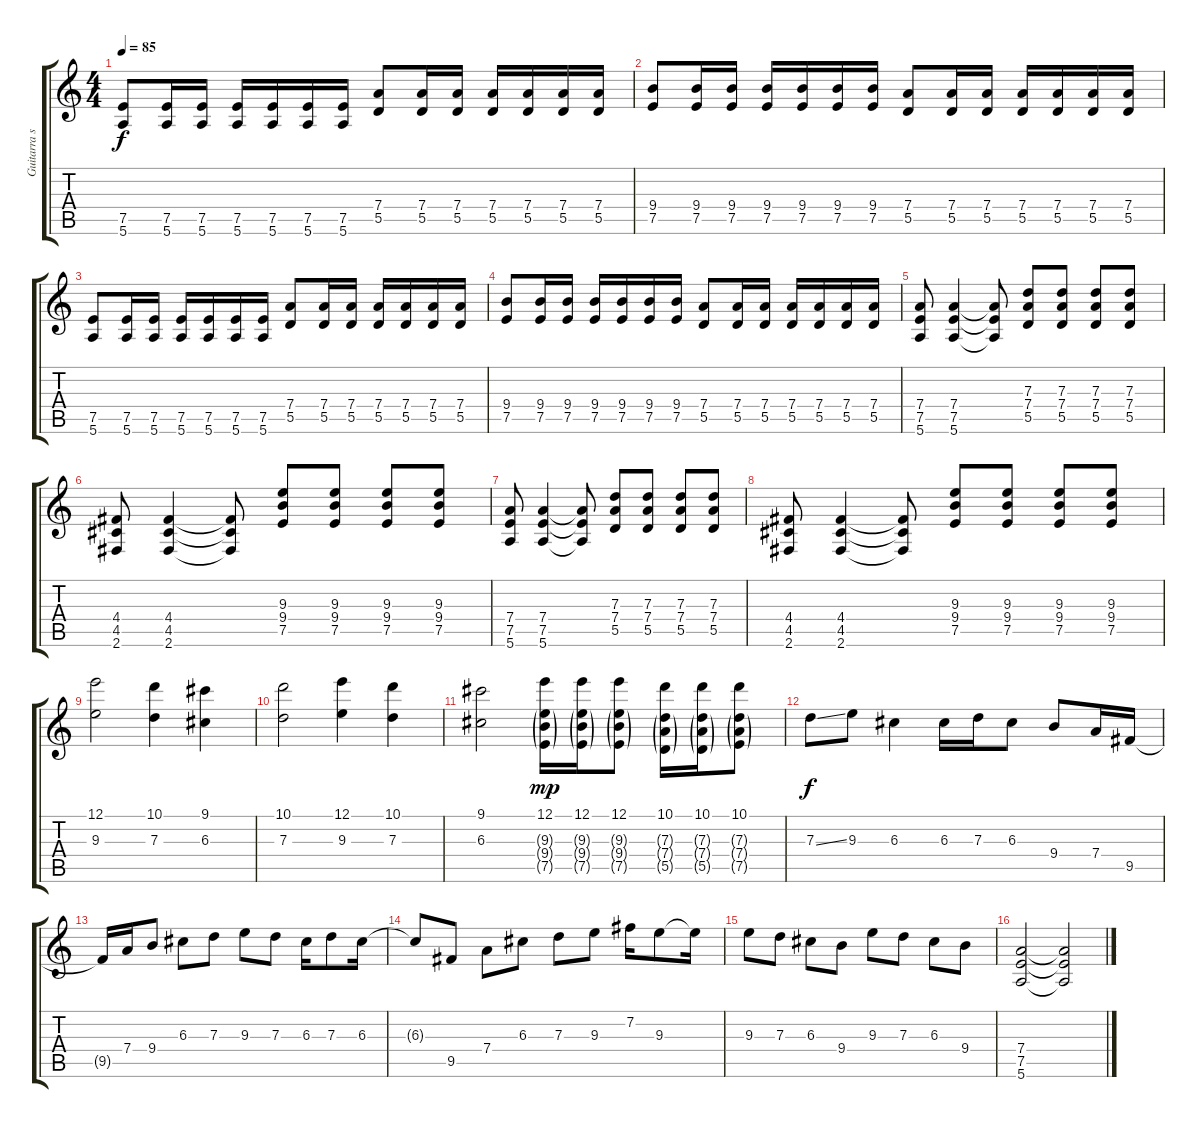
\track ("Guitarra solo" "Guitarra s") {instrument overdrivenguitar}
\staff {score tabs}
\tuning (E4 B3 G3 D3 A2 E2) {hide}
\ts (4 4)
\tempo 85
\clef g2
\ks c
(7.5 5.6).8{dy f} (7.5 5.6).16 (7.5 5.6).16 (7.5 5.6).16 (7.5 5.6).16 (7.5 5.6).16 (7.5 5.6).16 (7.4 5.5).8 (7.4 5.5).16 (7.4 5.5).16 (7.4 5.5).16 (7.4 5.5).16 (7.4 5.5).16 (7.4 5.5).16 |
(9.4 7.5).8 (9.4 7.5).16 (9.4 7.5).16 (9.4 7.5).16 (9.4 7.5).16 (9.4 7.5).16 (9.4 7.5).16 (7.4 5.5).8 (7.4 5.5).16 (7.4 5.5).16 (7.4 5.5).16 (7.4 5.5).16 (7.4 5.5).16 (7.4 5.5).16 |
(7.5 5.6).8 (7.5 5.6).16 (7.5 5.6).16 (7.5 5.6).16 (7.5 5.6).16 (7.5 5.6).16 (7.5 5.6).16 (7.4 5.5).8 (7.4 5.5).16 (7.4 5.5).16 (7.4 5.5).16 (7.4 5.5).16 (7.4 5.5).16 (7.4 5.5).16 |
(9.4 7.5).8 (9.4 7.5).16 (9.4 7.5).16 (9.4 7.5).16 (9.4 7.5).16 (9.4 7.5).16 (9.4 7.5).16 (7.4 5.5).8 (7.4 5.5).16 (7.4 5.5).16 (7.4 5.5).16 (7.4 5.5).16 (7.4 5.5).16 (7.4 5.5).16 |
(7.4 7.5 5.6).8 (7.4 7.5 5.6).4 (7.4{t} 7.5{t} 5.6{t}).8 (7.3 7.4 5.5).8 (7.3 7.4 5.5).8 (7.3 7.4 5.5).8 (7.3 7.4 5.5).8 |
(4.4 4.5 2.6).8 (4.4 4.5 2.6).4 (4.4{t} 4.5{t} 2.6{t}).8 (9.3 9.4 7.5).8 (9.3 9.4 7.5).8 (9.3 9.4 7.5).8 (9.3 9.4 7.5).8 |
(7.4 7.5 5.6).8 (7.4 7.5 5.6).4 (7.4{t} 7.5{t} 5.6{t}).8 (7.3 7.4 5.5).8 (7.3 7.4 5.5).8 (7.3 7.4 5.5).8 (7.3 7.4 5.5).8 |
(4.4 4.5 2.6).8 (4.4 4.5 2.6).4 (4.4{t} 4.5{t} 2.6{t}).8 (9.3 9.4 7.5).8 (9.3 9.4 7.5).8 (9.3 9.4 7.5).8 (9.3 9.4 7.5).8 |
(12.1 9.3).2 (10.1 7.3).4 (9.1 6.3).4 |
(10.1 7.3).2 (12.1 9.3).4 (10.1 7.3).4 |
(9.1 6.3).2 (12.1 9.3{g} 9.4{g} 7.5{g}).16{dy mp} (12.1 9.3{g} 9.4{g} 7.5{g}).16 (12.1 9.3{g} 9.4{g} 7.5{g}).8 (10.1 7.3{g} 7.4{g} 5.5{g}).16 (10.1 7.3{g} 7.4{g} 5.5{g}).16 (10.1 7.3{g} 7.4{g} 7.5{g}).8 |
7.3{ss}.8{dy f} 9.3.8 6.3.4 6.3.16 7.3.16 6.3.8 9.4.8 7.4.16 9.5.16 |
9.5{t}.16 7.4.16 9.4.8 6.3.8 7.3.8 9.3.8 7.3.8 6.3.16 7.3.8 6.3.16 |
6.3{t}.8 9.5.8 7.4.8 6.3.8 7.3.8 9.3.8 7.2.16 9.3.8 9.3{t}.16 |
9.3.8 7.3.8 6.3.8 9.4.8 9.3.8 7.3.8 6.3.8 9.4.8 |
(7.4 7.5 5.6).2 (7.4{t} 7.5{t} 5.6{t}).2
